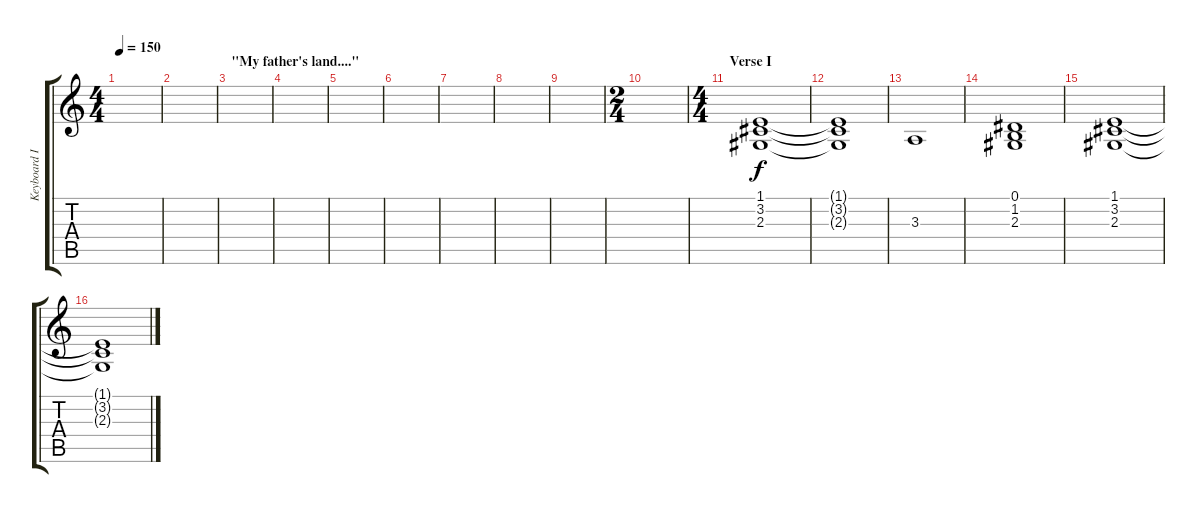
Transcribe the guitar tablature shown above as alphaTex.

\track ("Keyboard II" "Keyboard I") {instrument pad2warm}
\staff {score tabs}
\tuning (Eb4 Bb3 Gb3 Db3 Ab2 Eb2) {hide}
\ts (4 4)
\tempo 150
\clef g2
\ks c
|
|
\section ("" "\"My father's land....\"")
|
|
|
|
|
|
|
\ts (2 4)
|
\ts (4 4)
\section ("" "Verse I")
(1.1 3.2 2.3).1 |
(1.1{t} 3.2{t} 2.3{t}).1 |
3.3.1 |
(0.1 1.2 2.3).1 |
(1.1 3.2 2.3).1 |
(1.1{t} 3.2{t} 2.3{t}).1
